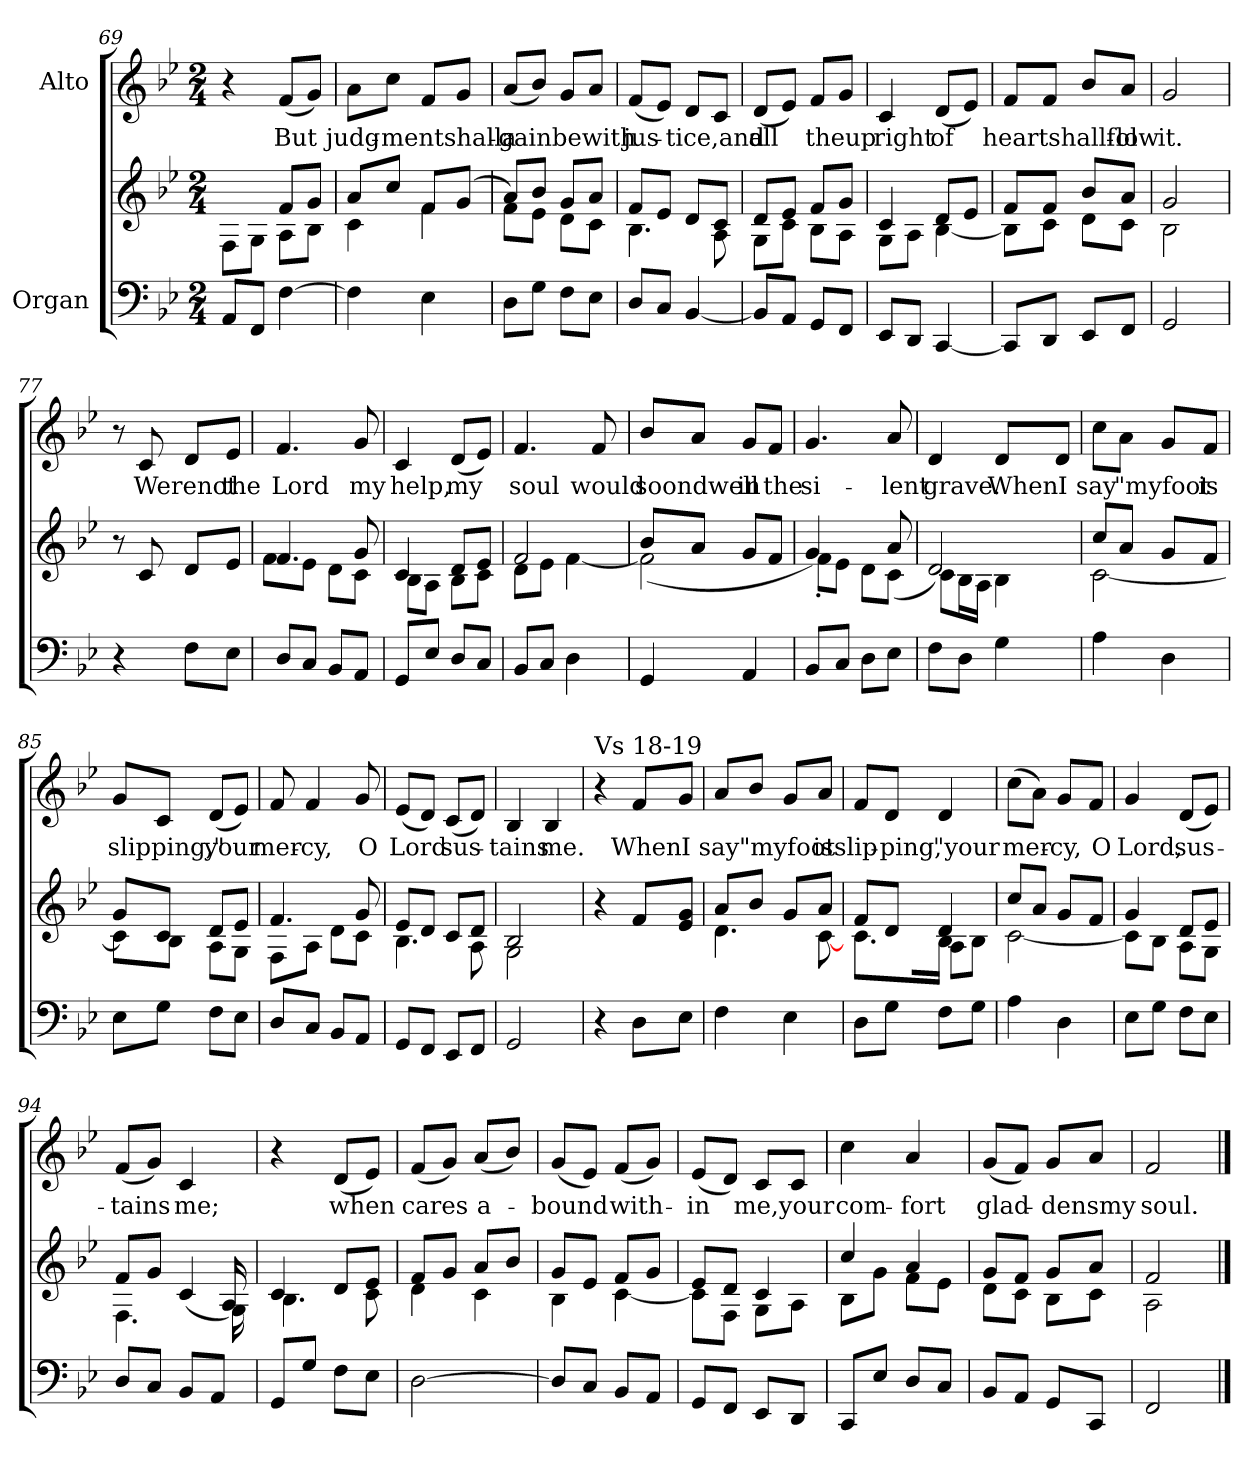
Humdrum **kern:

**kern	**kern	**kern	**text
*part2	*part2	*part1	*part1
*staff3	*staff2	*staff1	*staff1
*I"Organ	*	*I"Alto	*
!!LO:LB:g=z
*clefF4	*clefG2	*clefG2	*
*k[b-e-]	*k[b-e-]	*k[b-e-]	*
*B-:	*B-:	*B-:	*
*M2/4	*M2/4	*M2/4	*
=69	=69	=69	=69
*	*^	*	*
8AA/L	4ryy	8F\L	4r	.
8FF/J	.	8G\J	.	.
!	!	!	!	!LO:LY:b
[>4F\	8f/L	8A\L	(<8f/L	But
.	8g/J	8B-\J	8g/J)	.
=70	=70	=70	=70	=70
!	!	!	!	!LO:LY:b
4F\]	8a/L	4c\	8a\L	judg-
!	!	!	!	!LO:LY:b
.	8cc/J	.	8cc\J	-mentshalla-
4E-\	8f/L	4f\	8f/L	.
.	(<8g/J	.	8g/J	.
=71	=71	=71	=71	=71
!	!	!	!	!LO:LY:b
8D\L	8a/L	8f\L)	(<8a/L	-gain
8G\J	8b-/J	8e-\J	8b-/J)	.
!	!	!	!	!LO:LY:b
8F\L	8g/L	8d\L	8g/L	bewith
8E-\J	8a/J	8c\J	8a/J	.
=72	=72	=72	=72	=72
!	!	!	!	!LO:LY:b
8D/L	8f/L	4.B-\	(<8f/L	jus-
8C/J	8e-/J	.	8e-/J)	.
!	!	!	!	!LO:LY:b
[<4BB-/	8d/L	.	8d/L	-tice,and
.	8c/J	8A\	8c/J	.
=73	=73	=73	=73	=73
!	!	!	!	!LO:LY:b
8BB-/L]	8d/L	8G\L	(<8d/L	all
8AA/J	8e-/J	8c\J	8e-/J)	.
!	!	!	!	!LO:LY:b
8GG/L	8f/L	8B-\L	8f/L	theup
8FF/J	8g/J	8A\J	8g/J	.
=74	=74	=74	=74	=74
!	!	!	!	!LO:LY:b
8EE-/L	4c/	8G\L	4c/	right
8DD/J	.	8A\J	.	.
!	!	!	!	!LO:LY:b
[<4CC/	8d/L	[<4B-\	(<8d/L	of
.	8e-/J	.	8e-/J)	.
=75	=75	=75	=75	=75
!	!	!	!	!LO:LY:b
8CC/L]	8f/L	8B-\L]	8f/L	heartshallfol-
8DD/J	8f/J	8c\J	8f/J	.
8EE-/L	8b-/L	8d\L	8b-/L	.
!	!	!	!	!LO:LY:b
8FF/J	8a/J	8c\J	8a/J	-low
=76	=76	=76	=76	=76
!	!	!	!	!LO:LY:b
2GG/	2g/	2B-\	2g/	it.
*	*v	*v	*	*
!!LO:PB:g=z
=77	=77	=77	=77
4r	8r	8r	.
!	!	!	!LO:LY:b
.	8c/	8c/	Werenot
8F\L	8d/L	8d/L	.
!	!	!	!LO:LY:b
8E-\J	8e-/J	8e-/J	the
=78	=78	=78	=78
*	*^	*	*
!	!	!	!	!LO:LY:b
8D/L	4.f/	8f\L	4.f/	Lord
8C/J	.	8e-\J	.	.
8BB-/L	.	8d\L	.	.
!	!	!	!	!LO:LY:b
8AA/J	8g/	8c\J	8g/	my
=79	=79	=79	=79	=79
!	!	!	!	!LO:LY:b
8GG/L	4c/	8B-\L	4c/	help,
8E-/J	.	8A\J	.	.
!	!	!	!	!LO:LY:b
8D/L	8d/L	8B-\L	(<8d/L	my
8C/J	8e-/J	8c\J	8e-/J)	.
=80	=80	=80	=80	=80
!	!	!	!	!LO:LY:b
8BB-/L	2f/	8d\L	4.f/	soul
8C/J	.	8e-\J	.	.
4D\	.	[<4f\	.	.
!	!	!	!	!LO:LY:b
.	.	.	8f/	would
=81	=81	=81	=81	=81
!	!	!	!	!LO:LY:b
4GG/	8b-/L	(<2f\]	8b-/L	soondwell
.	8a/J	.	8a/J	.
!	!	!	!	!LO:LY:b
4AA/	8g/L	.	8g/L	in
!	!	!	!	!LO:LY:b
.	8f/J	.	8f/J	the
=82	=82	=82	=82	=82
!	!	!	!	!LO:LY:b
8BB-/L	4g/)	8f'<\L	4.g/	si-
8C/J	.	8e-\J	.	.
8D\L	8ryy	8d\L	.	.
!	!	!	!	!LO:LY:b
8E-\J	8a/	(<8c\J	8a/	-lent
!!LO:LB:g=z
=83	=83	=83	=83	=83
!	!	!	!	!LO:LY:b
8F\L	2d/)	8c\L	4d/	grave.
8D\J	.	16B-\L	.	.
.	.	16A\JJ	.	.
!	!	!	!	!LO:LY:b
4G\	.	4B-\	8d/L	When
!	!	!	!	!LO:LY:b
.	.	.	8d/J	I
=84	=84	=84	=84	=84
!	!	!	!	!LO:LY:b
4A\	8cc/L	[<2c\	8cc\L	say
!	!	!	!	!LO:LY:b
.	8a/J	.	8a\J	"myfoot
4D\	8g/L	.	8g/L	.
!	!	!	!	!LO:LY:b
.	8f/J	.	8f/J	is
=85	=85	=85	=85	=85
!	!	!	!	!LO:LY:b
8E-\L	8g/L	8c\L]	8g/L	slipping,"
8G\J	8c/J	8B-\J	8c/J	.
!	!	!	!	!LO:LY:b
8F\L	8d/L	8A\L	(<8d/L	your
8E-\J	8e-/J	8G\J	8e-/J)	.
=86	=86	=86	=86	=86
!	!	!	!	!LO:LY:b
8D/L	4.f/	8F\L	8f/	mer-
!	!	!	!	!LO:LY:b
8C/J	.	8A\J	4f/	-cy,
8BB-/L	.	8d\L	.	.
!	!	!	!	!LO:LY:b
8AA/J	8g/	8c\J	8g/	O
=87	=87	=87	=87	=87
!	!	!	!	!LO:LY:b
8GG/L	8e-/L	4.B-\	(<8e-/L	Lord
8FF/J	8d/J	.	8d/J)	.
!	!	!	!	!LO:LY:b
8EE-/L	8c/L	.	(<8c/L	sus-
8FF/J	8d/J	8A\	8d/J)	.
=88	=88	=88	=88	=88
!	!	!	!	!LO:LY:b
2GG/	2B-/	2G\	4B-/	-tains
!	!	!	!	!LO:LY:b
.	.	.	4B-/	me.
*	*v	*v	*	*
!!LO:LB:g=z
=89	=89	=89	=89
!	!	!LO:TX:a:t=Vs 18-19	!
4r	4r	4r	.
!	!	!	!LO:LY:b
8D\L	8f/L	8f/L	When
!	!	!	!LO:LY:b
8E-\J	8e-/ 8g/J	8g/J	I
=90	=90	=90	=90
*	*^	*	*
!	!	!	!	!LO:LY:b
4F\	8a/L	4.d\	8a/L	say"myfoot
.	8b-/J	.	8b-/J	.
4E-\	8g/L	.	8g/L	.
!	!	!	!	!LO:LY:b
.	8a/J	[<8c\	8a/J	is
=91	=91	=91	=91	=91
*	*	*^	*	*
!	!	!	!	!	!LO:LY:b
8D\L	8.c\L	8f/L	4ryy	8f/L	slip-
!	!	!	!	!	!LO:LY:b
8G\J	.	8d/J	.	8d/J	-ping,
.	16ryy	.	.	.	.
!	!	!	!	!	!LO:LY:b
8F\L	16B-\Jk	4d/	8A\L	4d/	"your
.	8.ryy	.	.	.	.
8G\J	.	.	8B-\J	.	.
=92	=92	=92	=92	=92	=92
!	!	!	!	!	!LO:LY:b
*	*	*v	*v	*	*
4A\	8cc/L	[<2c\	(>8cc\L	mer-
.	8a/J	.	8a\J)	.
!	!	!	!	!LO:LY:b
4D\	8g/L	.	8g/L	-cy,
!	!	!	!	!LO:LY:b
.	8f/J	.	8f/J	O
=93	=93	=93	=93	=93
!	!	!	!	!LO:LY:b
8E-\L	4g/	8c\L]	4g/	Lord,
8G\J	.	8B-\J	.	.
!	!	!	!	!LO:LY:b
8F\L	8d/L	8A\L	(<8d/L	sus-
8E-\J	8e-/J	8G\J	8e-/J)	.
=94	=94	=94	=94	=94
*	*^	*^	*	*
!	!	!	!	!	!	!LO:LY:b
8D/L	4.F\	8f/L	4..ryy	4..ryy	(<8f/L	-tains
8C/J	.	8g/J	.	.	8g/J)	.
!	!	!	!	!	!	!LO:LY:b
8BB-/L	.	(4c/	.	.	4c/	me;
8AA/J	8ryy	.	.	.	.	.
.	.	.	16G\	16A/)	.	.
*	*	*v	*v	*v	*	*
!!LO:LB:g=z
=95	=95	=95	=95	=95
8GG/L	4c/	4.B-\	4r	.
8G/J	.	.	.	.
!	!	!	!	!LO:LY:b
8F\L	8d/L	.	(<8d/L	when
8E-\J	8e-/J	8c\	8e-/J)	.
=96	=96	=96	=96	=96
!	!	!	!	!LO:LY:b
[>2D\	8f/L	4d\	(<8f/L	cares
.	8g/J	.	8g/J)	.
!	!	!	!	!LO:LY:b
.	8a/L	4c\	(<8a/L	a-
.	8b-/J	.	8b-/J)	.
=97	=97	=97	=97	=97
!	!	!	!	!LO:LY:b
8D/L]	8g/L	4B-\	(<8g/L	-bound
8C/J	8e-/J	.	8e-/J)	.
!	!	!	!	!LO:LY:b
8BB-/L	8f/L	[<4c\	(<8f/L	with-
8AA/J	8g/J	.	8g/J)	.
=98	=98	=98	=98	=98
!	!	!	!	!LO:LY:b
8GG/L	8e-/L	8c\L]	(<8e-/L	-in
8FF/J	8d/J	8F\J	8d/J)	.
!	!	!	!	!LO:LY:b
8EE-/L	4c/	8G\L	8c/L	me,your
8DD/J	.	8A\J	8c/J	.
=99	=99	=99	=99	=99
!	!	!	!	!LO:LY:b
8CC/L	4cc/	8B-\L	4cc\	com-
8E-/J	.	8g\J	.	.
!	!	!	!	!LO:LY:b
8D/L	4a/	8f\L	4a/	-fort
8C/J	.	8e-\J	.	.
=100	=100	=100	=100	=100
!	!	!	!	!LO:LY:b
8BB-/L	8g/L	8d\L	(<8g/L	glad-
8AA/J	8f/J	8c\J	8f/J)	.
!	!	!	!	!LO:LY:b
8GG/L	8g/L	8B-\L	8g/L	-densmy
8CC/J	8a/J	8c\J	8a/J	.
=101	=101	=101	=101	=101
!	!	!	!	!LO:LY:b
2FF/	2f/	2A\	2f/	soul.
*	*v	*v	*	*
==	==	==	==
*-	*-	*-	*-
